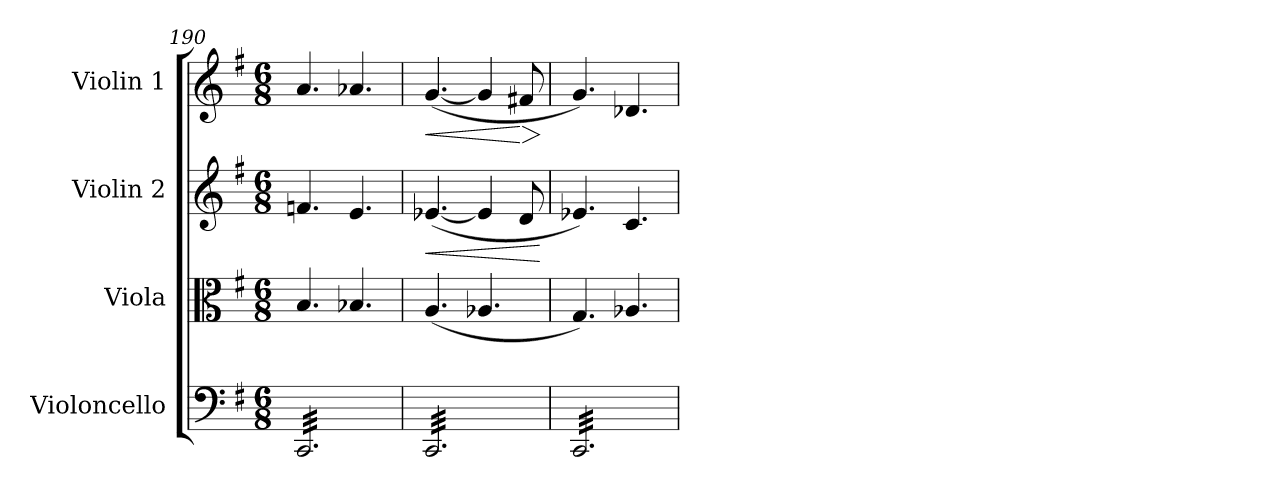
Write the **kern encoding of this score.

**kern	**kern	**kern	**dynam	**kern	**dynam
*part4	*part3	*part2	*part2	*part1	*part1
*staff4	*staff3	*staff2	*staff2	*staff1	*staff1
*I"Violoncello	*I"Viola	*I"Violin 2	*	*I"Violin 1	*
*I'Vc	*I'Vla	*I'Vln	*	*I'Vln	*
*clefF4	*clefC3	*clefG2	*	*clefG2	*
*k[f#]	*k[f#]	*k[f#]	*	*k[f#]	*
*M6/8	*M6/8	*M6/8	*	*M6/8	*
=190	=190	=190	=190	=190	=190
*tremolo	*	*	*	*	*
32CC/LLL	4.B/	4.fn/	.	4.a/	.
32CC/	.	.	.	.	.
32CC/	.	.	.	.	.
32CC/	.	.	.	.	.
32CC/	.	.	.	.	.
32CC/	.	.	.	.	.
32CC/	.	.	.	.	.
32CC/	.	.	.	.	.
32CC/	.	.	.	.	.
32CC/	.	.	.	.	.
32CC/	.	.	.	.	.
32CC/	.	.	.	.	.
32CC/	4.B-X/	4.e/	.	4.a-X/	.
32CC/	.	.	.	.	.
32CC/	.	.	.	.	.
32CC/	.	.	.	.	.
32CC/	.	.	.	.	.
32CC/	.	.	.	.	.
32CC/	.	.	.	.	.
32CC/	.	.	.	.	.
32CC/	.	.	.	.	.
32CC/	.	.	.	.	.
32CC/	.	.	.	.	.
32CC/JJJ	.	.	.	.	.
!!LO:PB:g=z
=191	=191	=191	=191	=191	=191
!	!	!	!LO:HP:b	!	!LO:HP:b
32CC/LLL	(4.A/	([4.e-X/	<	([4.g/	<
32CC/	.	.	.	.	.
32CC/	.	.	.	.	.
32CC/	.	.	.	.	.
32CC/	.	.	.	.	.
32CC/	.	.	.	.	.
32CC/	.	.	.	.	.
32CC/	.	.	.	.	.
32CC/	.	.	.	.	.
32CC/	.	.	.	.	.
32CC/	.	.	.	.	.
32CC/	.	.	.	.	.
32CC/	4.A-X/	4e-/]	.	4g/]	.
32CC/	.	.	.	.	.
32CC/	.	.	.	.	.
32CC/	.	.	.	.	.
32CC/	.	.	.	.	.
32CC/	.	.	.	.	.
32CC/	.	.	.	.	.
32CC/	.	.	.	.	.
!	!	!	!	!	!LO:HP:n=1:b
32CC/	.	8d/	.	8f#X/	[ >
32CC/	.	.	.	.	.
32CC/	.	.	.	.	.
32CC/JJJ	.	.	.	.	.
.	.	.	[	.	]
=192	=192	=192	=192	=192	=192
32CC/LLL	4.G/)	4.e-X/)	.	4.g/)	.
32CC/	.	.	.	.	.
32CC/	.	.	.	.	.
32CC/	.	.	.	.	.
32CC/	.	.	.	.	.
32CC/	.	.	.	.	.
32CC/	.	.	.	.	.
32CC/	.	.	.	.	.
32CC/	.	.	.	.	.
32CC/	.	.	.	.	.
32CC/	.	.	.	.	.
32CC/	.	.	.	.	.
32CC/	4.A-X/	4.c/	.	4.d-X/	.
32CC/	.	.	.	.	.
32CC/	.	.	.	.	.
32CC/	.	.	.	.	.
32CC/	.	.	.	.	.
32CC/	.	.	.	.	.
32CC/	.	.	.	.	.
32CC/	.	.	.	.	.
32CC/	.	.	.	.	.
32CC/	.	.	.	.	.
32CC/	.	.	.	.	.
32CC/JJJ	.	.	.	.	.
*Xtremolo	*	*	*	*	*
=	=	=	=	=	=
*-	*-	*-	*-	*-	*-
